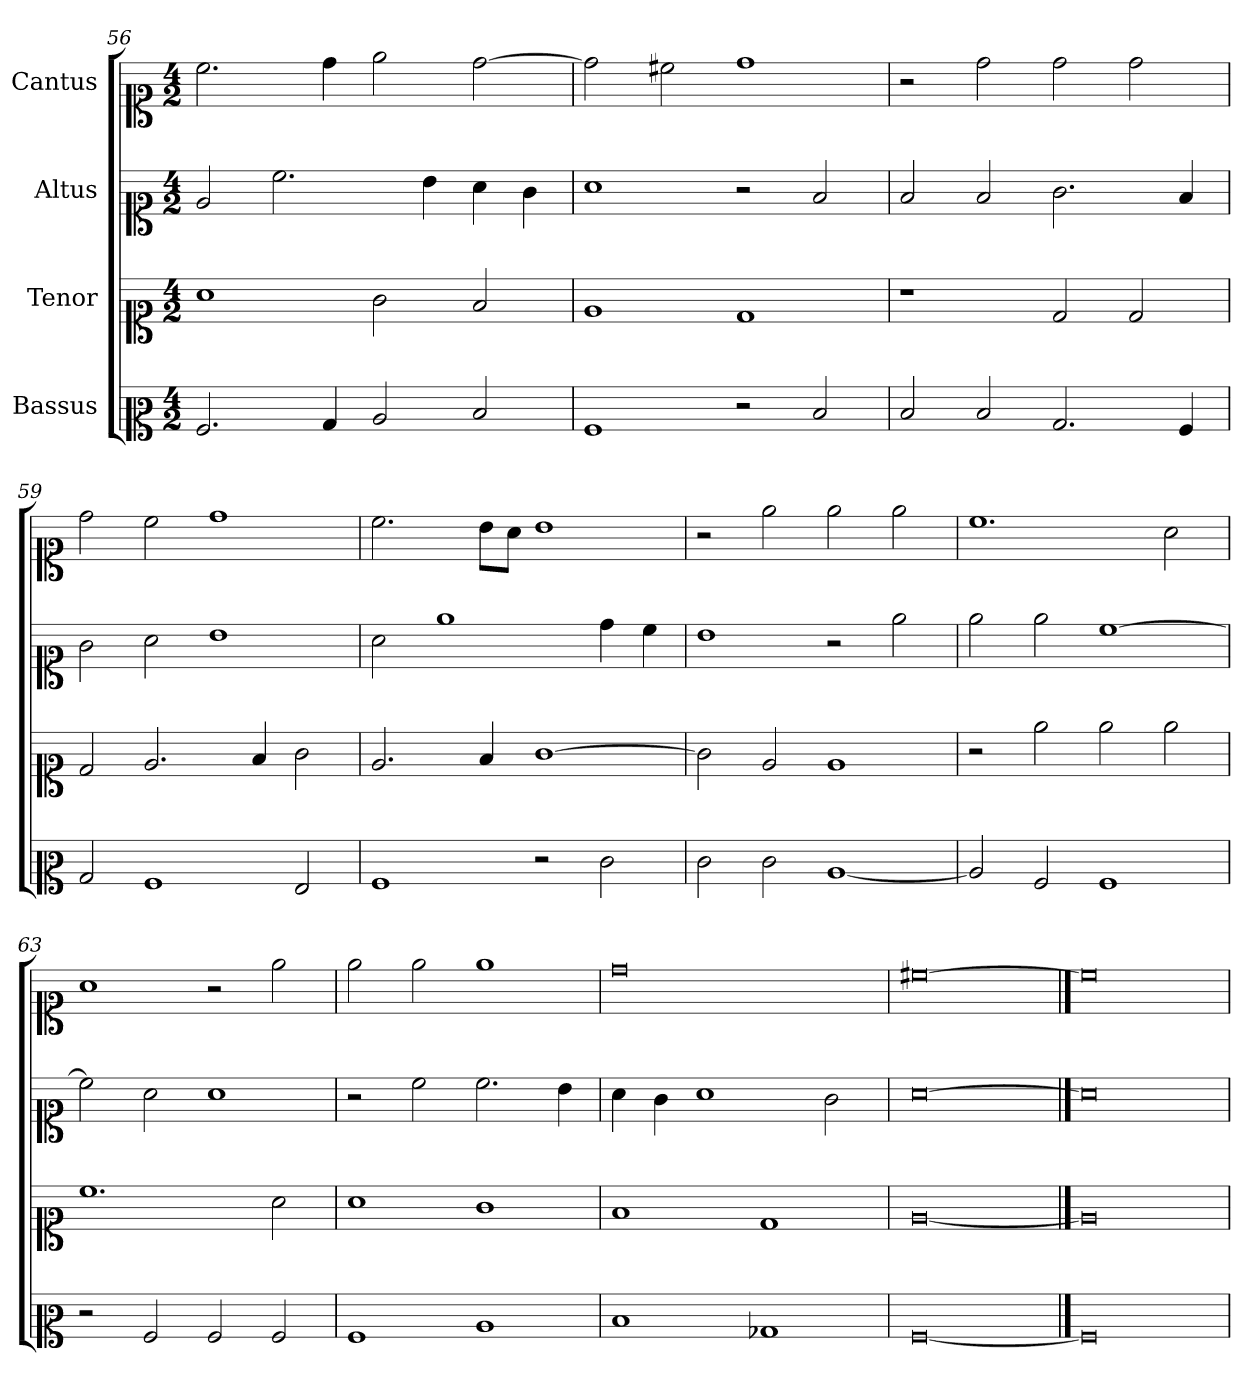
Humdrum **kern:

**kern	**kern	**kern	**kern
*part4	*part3	*part2	*part1
*staff4	*staff3	*staff2	*staff1
*I"Bassus	*I"Tenor	*I"Altus	*I"Cantus
*clefC2	*clefC1	*clefC1	*clefC1
*k[]	*k[]	*k[]	*k[]
*M4/2	*M4/2	*M4/2	*M4/2
=56	=56	=56	=56
2.A/	1a\	2e/	2.cc\
.	.	2.cc\	.
4B/	.	.	4dd\
2c/	2g\	.	2ee\
.	.	4b\	.
2d/	2f/	4a\	[2dd\
.	.	4g\	.
=57	=57	=57	=57
1A/	1e/	1a\	2dd\]
.	.	.	2cc#X\
2r	1d/	2r	1dd\
2d/	.	2f/	.
=58	=58	=58	=58
2d/	1r	2f/	2r
2d/	.	2f/	2dd\
2.B/	2d/	2.g\	2dd\
.	2d/	.	2dd\
4A/	.	4f/	.
=59	=59	=59	=59
2B/	2d/	2g\	2dd\
1A/	2.e/	2a\	2cc\
.	.	1b\	1dd\
.	4f/	.	.
2G/	2g\	.	.
=60	=60	=60	=60
1A/	2.e/	2a\	2.cc\
.	.	1ee\	.
.	4f/	.	8b\L
.	.	.	8a\J
2r	[1g\	.	1b\
2e\	.	4dd\	.
.	.	4cc\	.
=61	=61	=61	=61
2e\	2g\]	1b\	2r
2e\	2e/	.	2ee\
[1c/	1e/	2r	2ee\
.	.	2ee\	2ee\
=62	=62	=62	=62
2c/]	2r	2ee\	1.cc\
2A/	2ee\	2ee\	.
1A/	2ee\	[1cc\	.
.	2ee\	.	2a\
=63	=63	=63	=63
2r	1.cc\	2cc\]	1a\
2A/	.	2a\	.
2A/	.	1a\	2r
2A/	2a\	.	2ee\
=64	=64	=64	=64
1A/	1a\	2r	2ee\
.	.	2cc\	2ee\
1c/	1g\	2.cc\	1ee\
.	.	4b\	.
=65	=65	=65	=65
1d/	1f/	4a\	0dd\
.	.	4g\	.
.	.	1a\	.
1B-X/	1d/	.	.
.	.	2g\	.
=66	=66	=66	=66
[0A/	[0e/	[0a\	[0cc#X\
==67	==67	==67	==67
0A/]	0e/]	0a\]	0cc#\]
=	=	=	=
*-	*-	*-	*-
